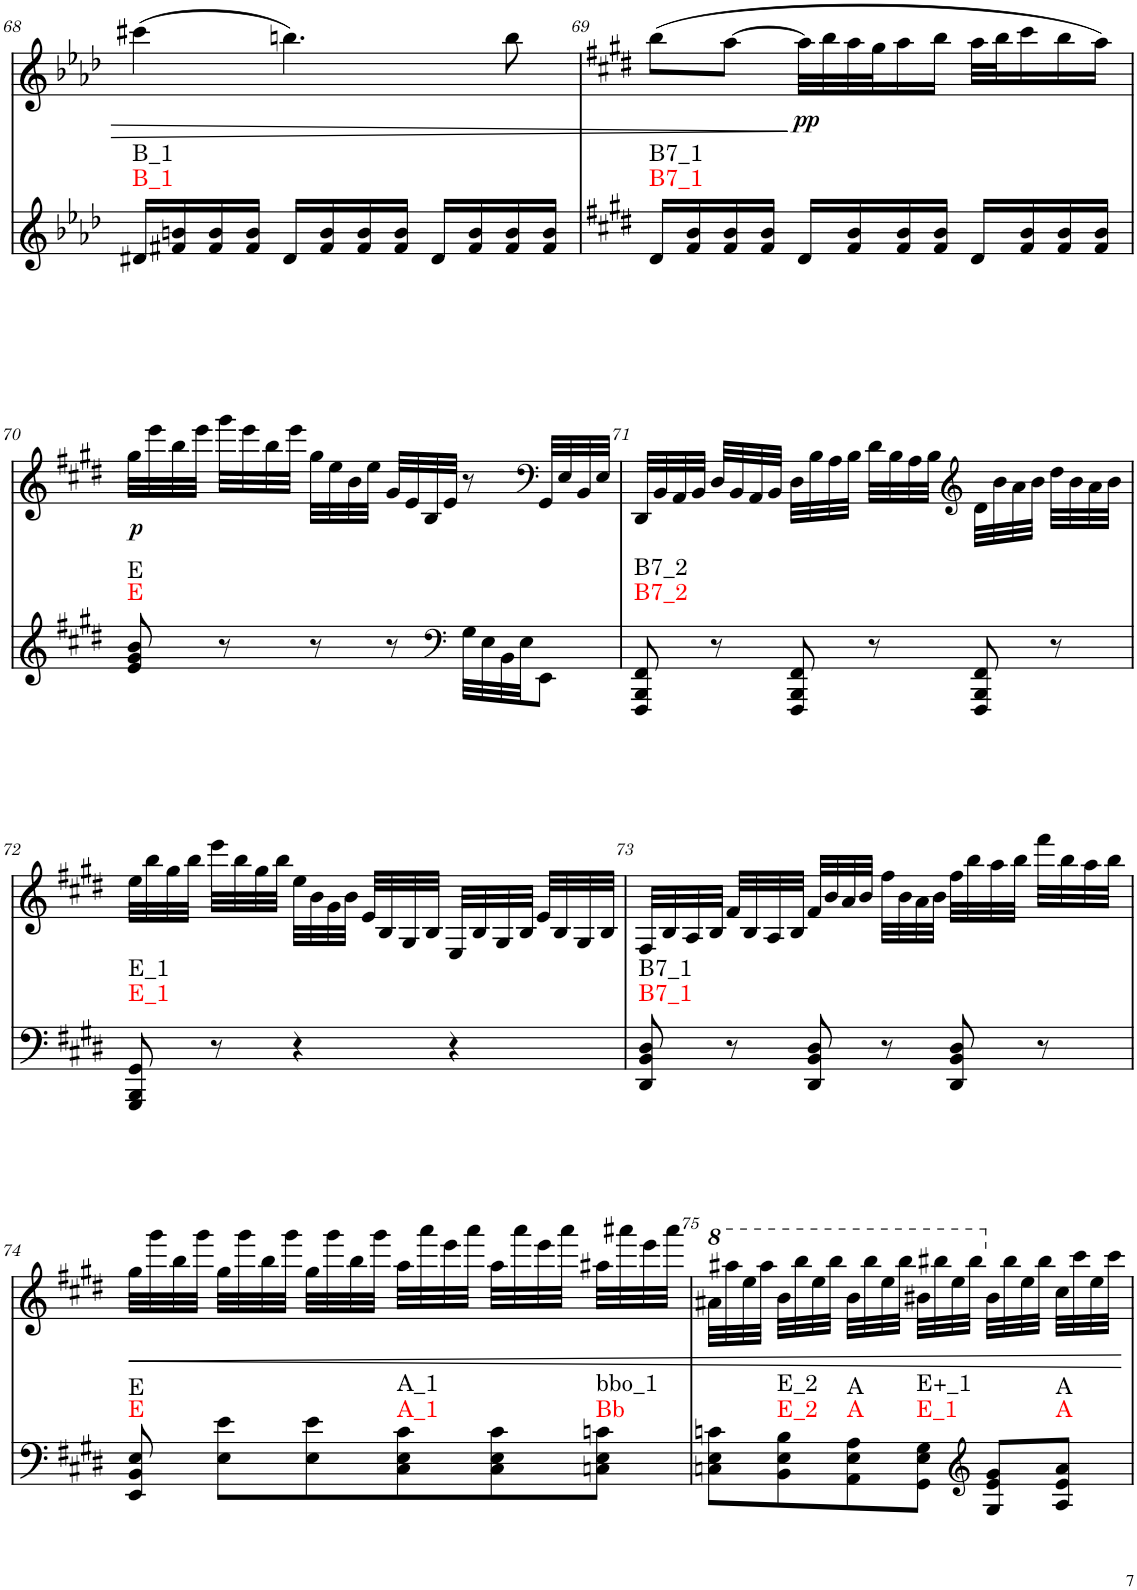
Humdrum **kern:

**kern	**harte	**kern	**text	**dynam
*part2	*part2	*part1	*part1	*part1
*staff2	*	*staff1	*staff1	*staff1
*I"Piano	*	*I"Piano	*	*
*I'Pno	*	*I'Pno	*	*
!!LO:PB:g=z
*clefG2	*	*clefG2	*	*
*k[b-e-a-d-]	*	*k[b-e-a-d-]	*	*
*A-:	*	*A-:	*	*
*M3/4	*	*M3/4	*	*
=68	=68	=68	=68	=68
!	!LO:H:n=1:kt=B_1	!	!	!
!	!LO:H:n=2:kt=B_1	!	!	!
16d#X/LL	N N	(4ccc#X\	.	.
16f#X/ 16bn/	.	.	.	.
16f#/ 16b/	.	.	.	.
16f#/ 16b/JJ	.	.	.	.
16d#/LL	.	4.bbn\)	.	.
16f#/ 16b/	.	.	.	.
16f#/ 16b/	.	.	.	.
16f#/ 16b/JJ	.	.	.	.
16d#/LL	.	.	.	.
16f#/ 16b/	.	.	.	.
16f#/ 16b/	.	8bb\	.	.
16f#/ 16b/JJ	.	.	.	.
=69	=69	=69	=69	=69
*k[f#c#g#d#]	*	*k[f#c#g#d#]	*	*
!	!LO:H:n=1:kt=B7_1	!	!	!
!	!LO:H:n=2:kt=B7_1	!	!	!
16d#/LL	N N	(8bb\L	.	.
16f#/ 16b/	.	.	.	.
16f#/ 16b/	.	[8aa\J	.	.
16f#/ 16b/JJ	.	.	.	.
!	!	!	!LO:LY:b	!
16d#/LL	.	32aa\LLL]	.	.
.	.	32bb\	.	.
16f#/ 16b/	.	32aa\	.	.
.	.	32gg#\J	.	.
16f#/ 16b/	.	16aa\	.	.
16f#/ 16b/JJ	.	16bb\JJ	.	.
16d#/LL	.	32aa\LLL	.	.
.	.	32bb\J	.	.
16f#/ 16b/	.	16ccc#\	.	.
16f#/ 16b/	.	16bb\	.	.
16f#/ 16b/JJ	.	16aa\JJ)	.	.
!!LO:LB:g=z
=70	=70	=70	=70	=70
!	!LO:H:n=1:kt=E	!	!LO:LY:b	!
!	!LO:H:n=2:kt=E	!	!	!
8e/ 8g#/ 8b/	N N	32gg#\LLL	.	.
.	.	32eee\	.	.
.	.	32bb\	.	.
.	.	32eee\JJJ	.	.
8r	.	32ggg#\LLL	.	.
.	.	32eee\	.	.
.	.	32bb\	.	.
.	.	32eee\JJJ	.	.
8r	.	32gg#\LLL	.	.
.	.	32ee\	.	.
.	.	32b\	.	.
.	.	32ee\JJJ	.	.
8r	.	32g#/LLL	.	.
.	.	32e/	.	.
.	.	32B/	.	.
.	.	32e/JJJ	.	.
*clefF4	*	*	*	*
32G#\LLL	.	8r	.	.
32E\	.	.	.	.
32BB\	.	.	.	.
32E\JJ	.	.	.	.
*	*	*clefF4	*	*
8EE\J	.	32GG#/LLL	.	.
.	.	32E/	.	.
.	.	32BB/	.	.
.	.	32E/JJJ	.	.
=71	=71	=71	=71	=71
!	!LO:H:n=1:kt=B7_2	!	!	!
!	!LO:H:n=2:kt=B7_2	!	!	!
8FFF#/ 8BBB/ 8FF#/	N N	32DD#/LLL	.	.
.	.	32BB/	.	.
.	.	32AA/	.	.
.	.	32BB/JJJ	.	.
8r	.	32D#/LLL	.	.
.	.	32BB/	.	.
.	.	32AA/	.	.
.	.	32BB/JJJ	.	.
8FFF#/ 8BBB/ 8FF#/	.	32D#\LLL	.	.
.	.	32B\	.	.
.	.	32A\	.	.
.	.	32B\JJJ	.	.
8r	.	32d#\LLL	.	.
.	.	32B\	.	.
.	.	32A\	.	.
.	.	32B\JJJ	.	.
*	*	*clefG2	*	*
8FFF#/ 8BBB/ 8FF#/	.	32d#\LLL	.	.
.	.	32b\	.	.
.	.	32a\	.	.
.	.	32b\JJJ	.	.
8r	.	32dd#\LLL	.	.
.	.	32b\	.	.
.	.	32a\	.	.
.	.	32b\JJJ	.	.
!!LO:LB:g=z
=72	=72	=72	=72	=72
!	!LO:H:n=1:kt=E_1	!	!	!
!	!LO:H:n=2:kt=E_1	!	!	!
8GGG#/ 8BBB/ 8GG#/	N N	32ee\LLL	.	.
.	.	32bb\	.	.
.	.	32gg#\	.	.
.	.	32bb\JJJ	.	.
8r	.	32eee\LLL	.	.
.	.	32bb\	.	.
.	.	32gg#\	.	.
.	.	32bb\JJJ	.	.
4r	.	32ee\LLL	.	.
.	.	32b\	.	.
.	.	32g#\	.	.
.	.	32b\JJJ	.	.
.	.	32e/LLL	.	.
.	.	32B/	.	.
.	.	32G#/	.	.
.	.	32B/JJJ	.	.
4r	.	32E/LLL	.	.
.	.	32B/	.	.
.	.	32G#/	.	.
.	.	32B/JJJ	.	.
.	.	32e/LLL	.	.
.	.	32B/	.	.
.	.	32G#/	.	.
.	.	32B/JJJ	.	.
=73	=73	=73	=73	=73
!	!LO:H:n=1:kt=B7_1	!	!	!
!	!LO:H:n=2:kt=B7_1	!	!	!
8DD#/ 8BB/ 8D#/	N N	32F#/LLL	.	.
.	.	32B/	.	.
.	.	32A/	.	.
.	.	32B/JJJ	.	.
8r	.	32f#/LLL	.	.
.	.	32B/	.	.
.	.	32A/	.	.
.	.	32B/JJJ	.	.
8DD#/ 8BB/ 8D#/	.	32f#/LLL	.	.
.	.	32b/	.	.
.	.	32a/	.	.
.	.	32b/JJJ	.	.
8r	.	32ff#\LLL	.	.
.	.	32b\	.	.
.	.	32a\	.	.
.	.	32b\JJJ	.	.
8DD#/ 8BB/ 8D#/	.	32ff#\LLL	.	.
.	.	32bb\	.	.
.	.	32aa\	.	.
.	.	32bb\JJJ	.	.
8r	.	32fff#\LLL	.	.
.	.	32bb\	.	.
.	.	32aa\	.	.
.	.	32bb\JJJ	.	.
!!LO:LB:g=z
=74	=74	=74	=74	=74
!	!LO:H:n=1:kt=E	!	!	!LO:HP:b
!	!LO:H:n=2:kt=E	!	!	!
8EE/ 8BB/ 8E/	N N	32gg#\LLL	.	<
.	.	32ggg#\	.	.
.	.	32bb\	.	.
.	.	32ggg#\JJJ	.	.
8E\ 8e\L	.	32gg#\LLL	.	.
.	.	32ggg#\	.	.
.	.	32bb\	.	.
.	.	32ggg#\JJJ	.	.
8E\ 8e\	.	32gg#\LLL	.	.
.	.	32ggg#\	.	.
.	.	32bb\	.	.
.	.	32ggg#\JJJ	.	.
!	!LO:H:n=1:kt=A_1	!	!	!
!	!LO:H:n=2:kt=A_1	!	!	!
8C#\ 8E\ 8c#\	N N	32aa\LLL	.	.
.	.	32aaa\	.	.
.	.	32eee\	.	.
.	.	32aaa\JJJ	.	.
8C#\ 8E\ 8c#\	.	32aa\LLL	.	.
.	.	32aaa\	.	.
.	.	32eee\	.	.
.	.	32aaa\JJJ	.	.
!	!LO:H:n=1:kt=Bb	!	!	!
!	!LO:H:n=2:kt=bbo_1	!	!	!
8Cn\ 8E\ 8cn\J	N N	32aa#X\LLL	.	.
.	.	32aaa#X\	.	.
.	.	32eee\	.	.
.	.	32aaa#\JJJ	.	.
=75	=75	=75	=75	=75
*	*	*8va	*	*
8Cn\ 8E\ 8cn\L	.	32aa#X\LLL	.	.
.	.	32aaa#X\	.	.
.	.	32eee\	.	.
.	.	32aaa#\JJJ	.	.
!	!LO:H:n=1:kt=E_2	!	!	!
!	!LO:H:n=2:kt=E_2	!	!	!
8BB\ 8E\ 8B\	N N	32bb\LLL	.	.
.	.	32bbb\	.	.
.	.	32eee\	.	.
.	.	32bbb\JJJ	.	.
!	!LO:H:n=1:kt=A	!	!	!
!	!LO:H:n=2:kt=A	!	!	!
8AA\ 8E\ 8A\	N N	32bb\LLL	.	.
.	.	32bbb\	.	.
.	.	32eee\	.	.
.	.	32bbb\JJJ	.	.
!	!LO:H:n=1:kt=E_1	!	!	!
!	!LO:H:n=2:kt=E+_1	!	!	!
8GG#\ 8E\ 8G#\J	N N	32bb#X\LLL	.	.
.	.	32bbb#X\	.	.
.	.	32eee\	.	.
.	.	32bbb#\JJJ	.	.
*clefG2	*	*	*	*
*	*	*X8va	*	*
8G#/ 8e/ 8g#/L	.	32b#\LLL	.	.
.	.	32bb#\	.	.
.	.	32ee\	.	.
.	.	32bb#\JJJ	.	.
!	!LO:H:n=1:kt=A	!	!	!
!	!LO:H:n=2:kt=A	!	!	!
8A/ 8e/ 8a/J	N N	32cc#\LLL	.	.
.	.	32ccc#\	.	.
.	.	32ee\	.	.
.	.	32ccc#\JJJ	.	.
.	.	.	.	[
=	=	=	=	=
*-	*-	*-	*-	*-
